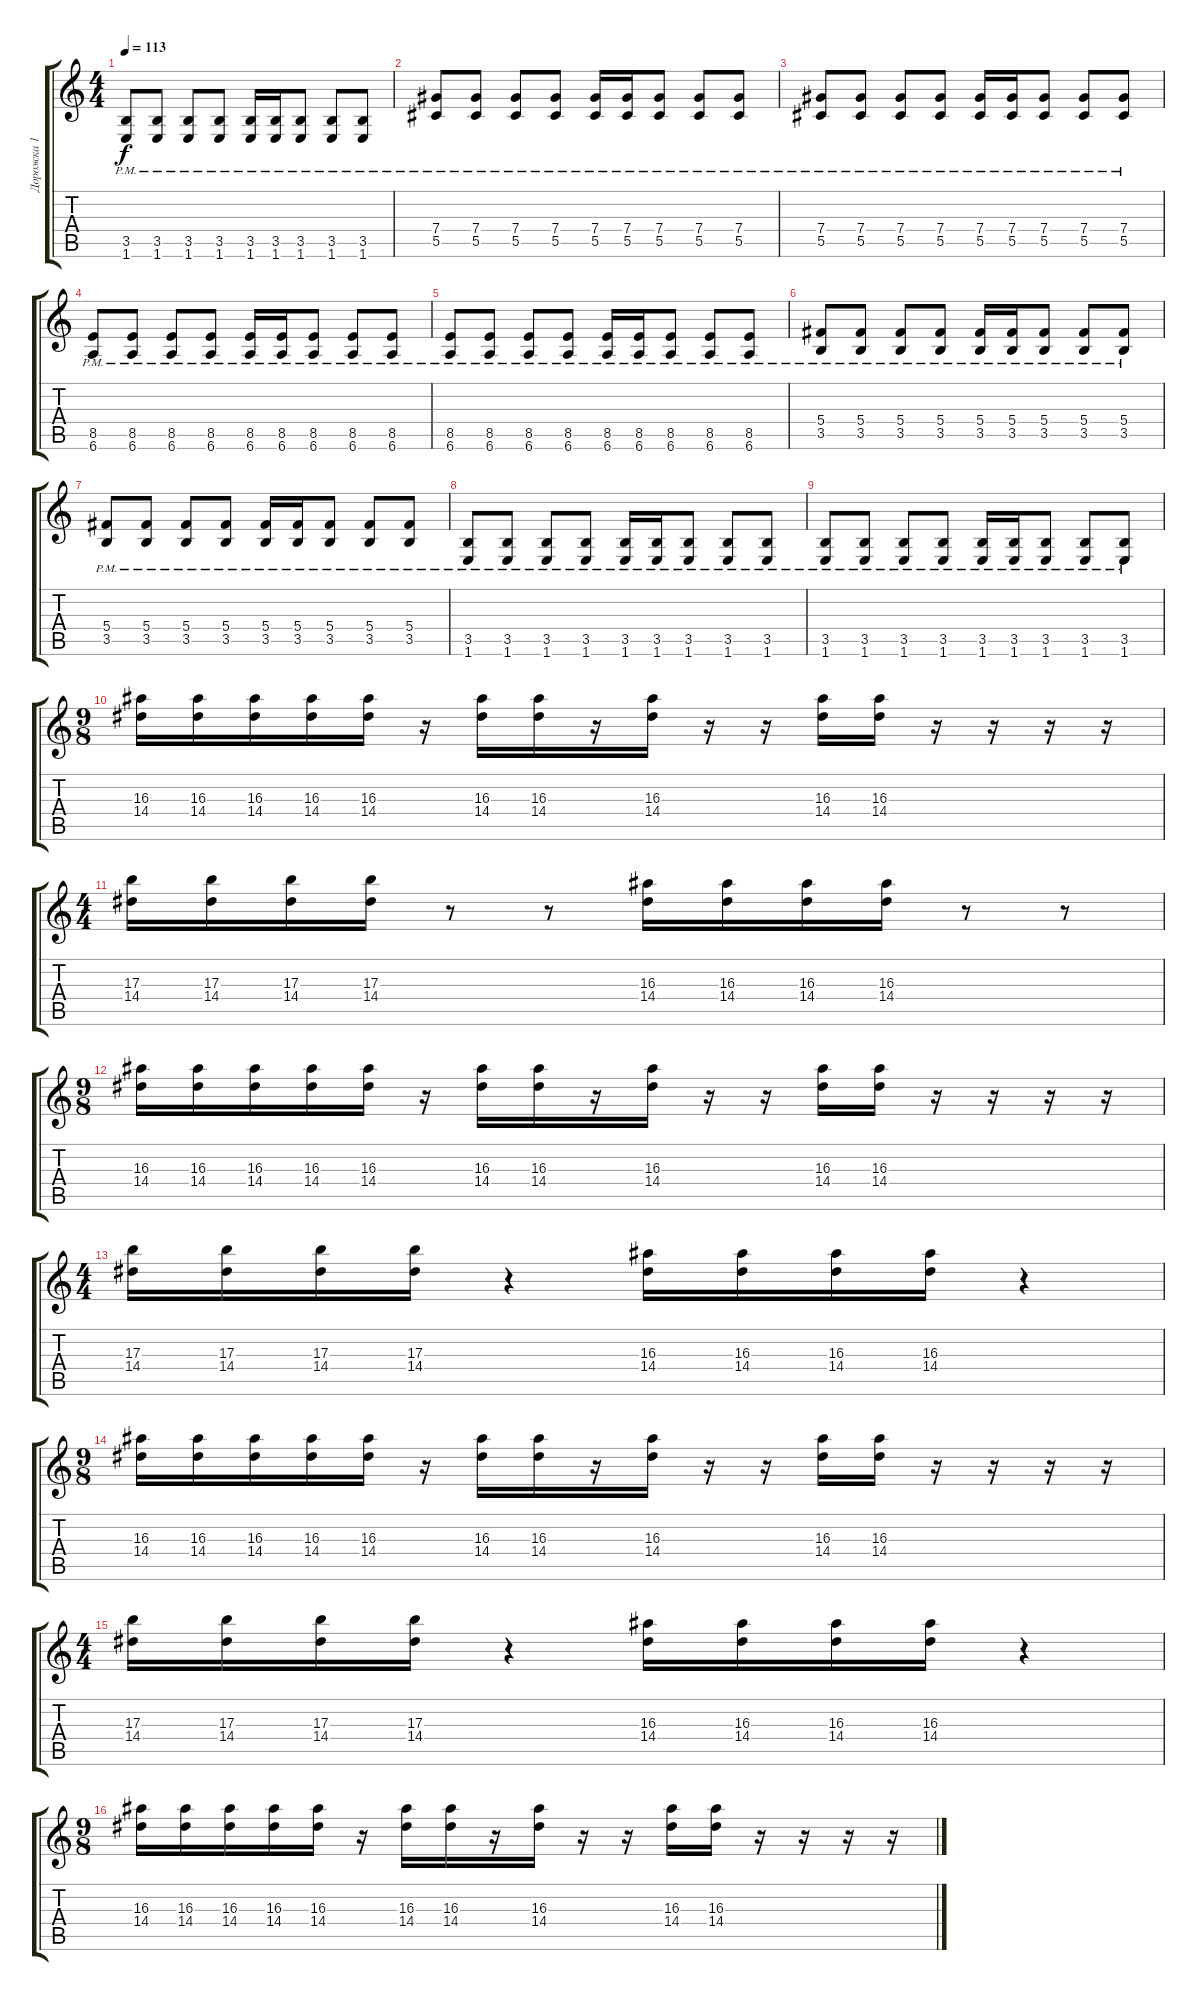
\track ("Дорожка 1" "Дорожка 1") {instrument distortionguitar}
\staff {score tabs}
\tuning (Eb4 Bb3 Gb3 Db3 Ab2 Eb2) {hide}
\ts (4 4)
\tempo 113
\clef g2
\ks c
(3.5{pm} 1.6{pm}).8{dy f} (3.5{pm} 1.6{pm}).8 (3.5{pm} 1.6{pm}).8 (3.5{pm} 1.6{pm}).8 (3.5{pm} 1.6{pm}).16 (3.5{pm} 1.6{pm}).16 (3.5{pm} 1.6{pm}).8 (3.5{pm} 1.6{pm}).8 (3.5{pm} 1.6{pm}).8 |
(7.4{pm} 5.5{pm}).8 (7.4{pm} 5.5{pm}).8 (7.4{pm} 5.5{pm}).8 (7.4{pm} 5.5{pm}).8 (7.4{pm} 5.5{pm}).16 (7.4{pm} 5.5{pm}).16 (7.4{pm} 5.5{pm}).8 (7.4{pm} 5.5{pm}).8 (7.4{pm} 5.5{pm}).8 |
(7.4{pm} 5.5{pm}).8 (7.4{pm} 5.5{pm}).8 (7.4{pm} 5.5{pm}).8 (7.4{pm} 5.5{pm}).8 (7.4{pm} 5.5{pm}).16 (7.4{pm} 5.5{pm}).16 (7.4{pm} 5.5{pm}).8 (7.4{pm} 5.5{pm}).8 (7.4{pm} 5.5{pm}).8 |
(8.5{pm} 6.6{pm}).8 (8.5{pm} 6.6{pm}).8 (8.5{pm} 6.6{pm}).8 (8.5{pm} 6.6{pm}).8 (8.5{pm} 6.6{pm}).16 (8.5{pm} 6.6{pm}).16 (8.5{pm} 6.6{pm}).8 (8.5{pm} 6.6{pm}).8 (8.5{pm} 6.6{pm}).8 |
(8.5{pm} 6.6{pm}).8 (8.5{pm} 6.6{pm}).8 (8.5{pm} 6.6{pm}).8 (8.5{pm} 6.6{pm}).8 (8.5{pm} 6.6{pm}).16 (8.5{pm} 6.6{pm}).16 (8.5{pm} 6.6{pm}).8 (8.5{pm} 6.6{pm}).8 (8.5{pm} 6.6{pm}).8 |
(5.4{pm} 3.5{pm}).8 (5.4{pm} 3.5{pm}).8 (5.4{pm} 3.5{pm}).8 (5.4{pm} 3.5{pm}).8 (5.4{pm} 3.5{pm}).16 (5.4{pm} 3.5{pm}).16 (5.4{pm} 3.5{pm}).8 (5.4{pm} 3.5{pm}).8 (5.4{pm} 3.5{pm}).8 |
(5.4{pm} 3.5{pm}).8 (5.4{pm} 3.5{pm}).8 (5.4{pm} 3.5{pm}).8 (5.4{pm} 3.5{pm}).8 (5.4{pm} 3.5{pm}).16 (5.4{pm} 3.5{pm}).16 (5.4{pm} 3.5{pm}).8 (5.4{pm} 3.5{pm}).8 (5.4{pm} 3.5{pm}).8 |
(3.5{pm} 1.6{pm}).8 (3.5{pm} 1.6{pm}).8 (3.5{pm} 1.6{pm}).8 (3.5{pm} 1.6{pm}).8 (3.5{pm} 1.6{pm}).16 (3.5{pm} 1.6{pm}).16 (3.5{pm} 1.6{pm}).8 (3.5{pm} 1.6{pm}).8 (3.5{pm} 1.6{pm}).8 |
(3.5{pm} 1.6{pm}).8 (3.5{pm} 1.6{pm}).8 (3.5{pm} 1.6{pm}).8 (3.5{pm} 1.6{pm}).8 (3.5{pm} 1.6{pm}).16 (3.5{pm} 1.6{pm}).16 (3.5{pm} 1.6{pm}).8 (3.5{pm} 1.6{pm}).8 (3.5{pm} 1.6{pm}).8 |
\ts (9 8)
(16.3 14.4).16 (16.3 14.4).16 (16.3 14.4).16 (16.3 14.4).16 (16.3 14.4).16 r.16 (16.3 14.4).16 (16.3 14.4).16 r.16 (16.3 14.4).16 r.16 r.16 (16.3 14.4).16 (16.3 14.4).16 r.16 r.16 r.16 r.16 |
\ts (4 4)
(17.3 14.4).16 (17.3 14.4).16 (17.3 14.4).16 (17.3 14.4).16 r.8 r.8 (16.3 14.4).16 (16.3 14.4).16 (16.3 14.4).16 (16.3 14.4).16 r.8 r.8 |
\ts (9 8)
(16.3 14.4).16 (16.3 14.4).16 (16.3 14.4).16 (16.3 14.4).16 (16.3 14.4).16 r.16 (16.3 14.4).16 (16.3 14.4).16 r.16 (16.3 14.4).16 r.16 r.16 (16.3 14.4).16 (16.3 14.4).16 r.16 r.16 r.16 r.16 |
\ts (4 4)
(17.3 14.4).16 (17.3 14.4).16 (17.3 14.4).16 (17.3 14.4).16 r.4 (16.3 14.4).16 (16.3 14.4).16 (16.3 14.4).16 (16.3 14.4).16 r.4 |
\ts (9 8)
(16.3 14.4).16 (16.3 14.4).16 (16.3 14.4).16 (16.3 14.4).16 (16.3 14.4).16 r.16 (16.3 14.4).16 (16.3 14.4).16 r.16 (16.3 14.4).16 r.16 r.16 (16.3 14.4).16 (16.3 14.4).16 r.16 r.16 r.16 r.16 |
\ts (4 4)
(17.3 14.4).16 (17.3 14.4).16 (17.3 14.4).16 (17.3 14.4).16 r.4 (16.3 14.4).16 (16.3 14.4).16 (16.3 14.4).16 (16.3 14.4).16 r.4 |
\ts (9 8)
(16.3 14.4).16 (16.3 14.4).16 (16.3 14.4).16 (16.3 14.4).16 (16.3 14.4).16 r.16 (16.3 14.4).16 (16.3 14.4).16 r.16 (16.3 14.4).16 r.16 r.16 (16.3 14.4).16 (16.3 14.4).16 r.16 r.16 r.16 r.16
